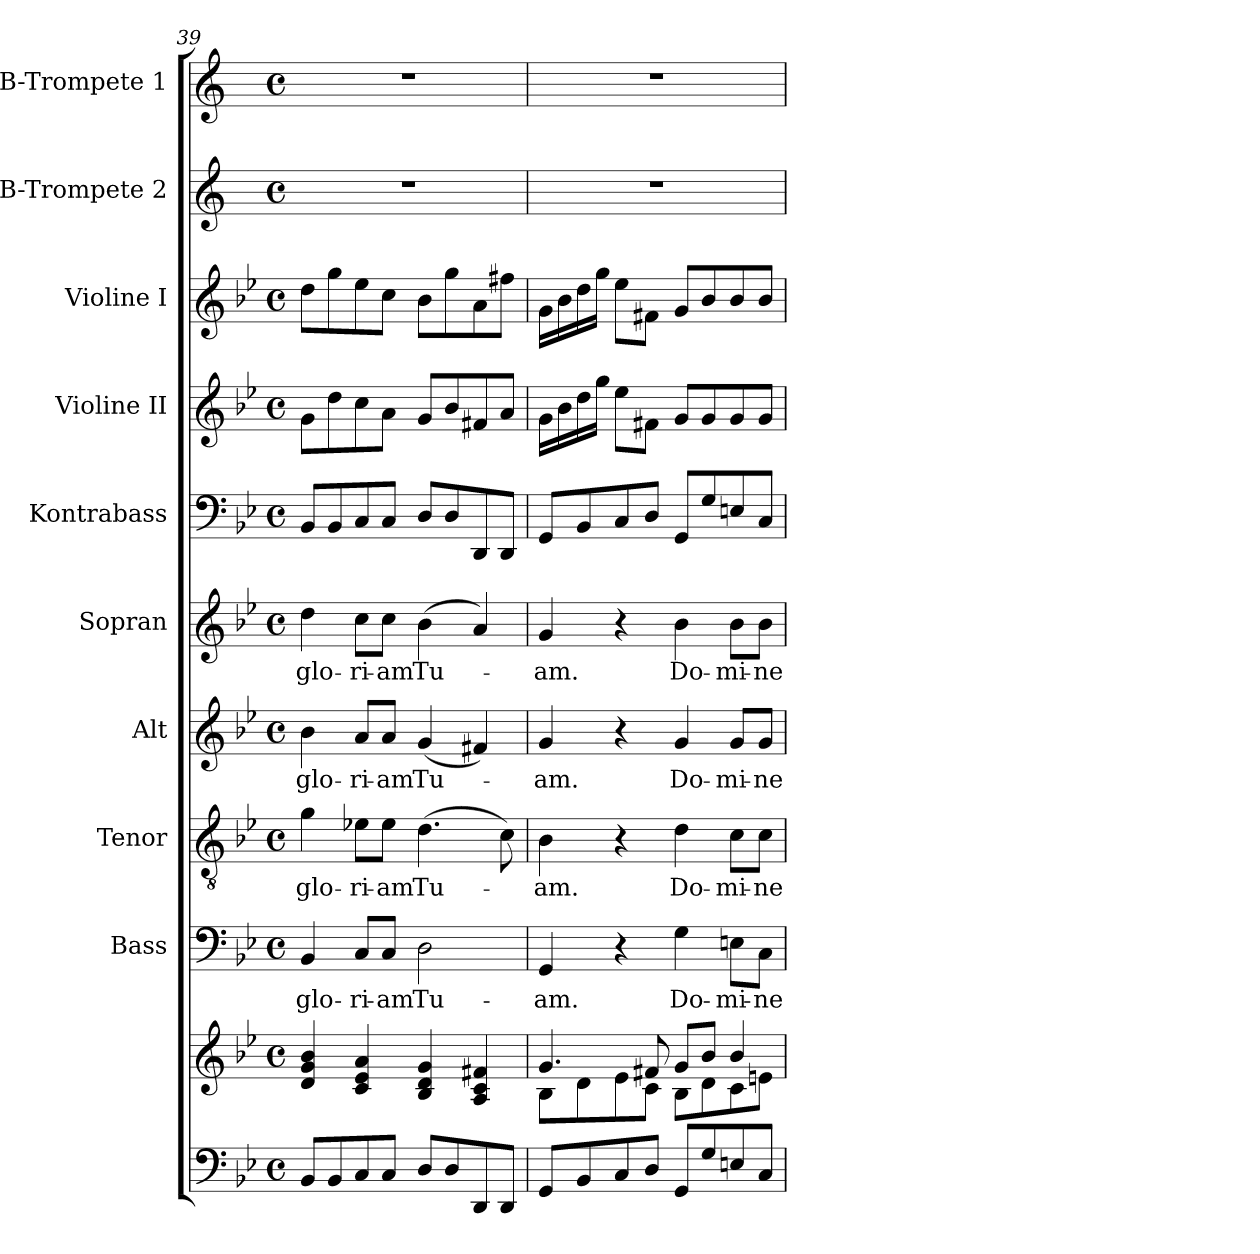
**kern	**kern	**kern	**text	**kern	**text	**kern	**text	**kern	**text	**kern	**kern	**kern	**kern	**kern
*part10	*part10	*part9	*part9	*part8	*part8	*part7	*part7	*part6	*part6	*part5	*part4	*part3	*part2	*part1
*staff11	*staff10	*staff9	*staff9	*staff8	*staff8	*staff7	*staff7	*staff6	*staff6	*staff5	*staff4	*staff3	*staff2	*staff1
*	*	*I"Bass	*	*I"Tenor	*	*I"Alt	*	*I"Sopran	*	*I"Kontrabass	*I"Violine II	*I"Violine I	*I"B-Trompete 2	*I"B-Trompete 1
*	*	*I'B.	*	*I'T.	*	*I'A.	*	*I'S.	*	*I'Kb.	*I'Vl. II	*I'Vl. I	*I'B Trp. 2	*I'B Trp. 1
!!LO:PB:g=z
*clefF4	*clefG2	*clefF4	*	*clefGv2	*	*clefG2	*	*clefG2	*	*clefF4	*clefG2	*clefG2	*clefG2	*clefG2
*	*	*	*	*	*	*	*	*	*	*ITrd7c12	*	*	*ITrd1c2	*ITrd1c2
*k[b-e-]	*k[b-e-]	*k[b-e-]	*	*k[b-e-]	*	*k[b-e-]	*	*k[b-e-]	*	*k[b-e-]	*k[b-e-]	*k[b-e-]	*k[b-e-]	*k[b-e-]
*B-:	*B-:	*B-:	*	*B-:	*	*B-:	*	*B-:	*	*B-:	*B-:	*B-:	*B-:	*B-:
*M4/4	*M4/4	*M4/4	*	*M4/4	*	*M4/4	*	*M4/4	*	*M4/4	*M4/4	*M4/4	*M4/4	*M4/4
*met(c)	*met(c)	*met(c)	*	*met(c)	*	*met(c)	*	*met(c)	*	*met(c)	*met(c)	*met(c)	*met(c)	*met(c)
=39	=39	=39	=39	=39	=39	=39	=39	=39	=39	=39	=39	=39	=39	=39
!	!	!	!LO:LY:b	!	!LO:LY:b	!	!LO:LY:b	!	!LO:LY:b	!	!	!	!	!
8BB-/L	4d/ 4g/ 4b-/	4BB-/	glo-	4g\	glo-	4b-\	glo-	4dd\	glo-	8BBB-/L	8g\L	8dd\L	1r	1r
8BB-/	.	.	.	.	.	.	.	.	.	8BBB-/	8dd\	8gg\	.	.
!	!	!	!LO:LY:b	!	!LO:LY:b	!	!LO:LY:b	!	!LO:LY:b	!	!	!	!	!
8C/	4c/ 4e-/ 4a/	8C/L	-ri-	8e-X\L	-ri-	8a/L	-ri-	8cc\L	-ri-	8CC/	8cc\	8ee-\	.	.
!	!	!	!LO:LY:b	!	!LO:LY:b	!	!LO:LY:b	!	!LO:LY:b	!	!	!	!	!
8C/J	.	8C/J	-am	8e-\J	-am	8a/J	-am	8cc\J	-am	8CC/J	8a\J	8cc\J	.	.
!	!	!	!LO:LY:b	!	!LO:LY:b	!	!LO:LY:b	!	!LO:LY:b	!	!	!	!	!
8D/L	4B-/ 4d/ 4g/	2D\	Tu-	(>4.d\	Tu-	(<4g/	Tu-	(>4b-\	Tu-	8DD/L	8g/L	8b-\L	.	.
8D/	.	.	.	.	.	.	.	.	.	8DD/	8b-/	8gg\	.	.
8DD/	4A/ 4c/ 4f#X/	.	.	.	.	4f#X/)	.	4a/)	.	8DDD/	8f#X/	8a\	.	.
8DD/J	.	.	.	8c\)	.	.	.	.	.	8DDD/J	8a/J	8ff#X\J	.	.
=40	=40	=40	=40	=40	=40	=40	=40	=40	=40	=40	=40	=40	=40	=40
*	*^	*	*	*	*	*	*	*	*	*	*	*	*	*
!	!	!	!	!LO:LY:b	!	!LO:LY:b	!	!LO:LY:b	!	!LO:LY:b	!	!	!	!	!
8GG/L	4.g/	8B-\L	4GG/	-am.	4B-\	-am.	4g/	-am.	4g/	-am.	8GGG/L	16g\LL	16g\LL	1r	1r
.	.	.	.	.	.	.	.	.	.	.	.	16b-\	16b-\	.	.
8BB-/	.	8d\	.	.	.	.	.	.	.	.	8BBB-/	16dd\	16dd\	.	.
.	.	.	.	.	.	.	.	.	.	.	.	16gg\JJ	16gg\JJ	.	.
8C/	.	8e-\	4r	.	4r	.	4r	.	4r	.	8CC/	8ee-\L	8ee-\L	.	.
8D/J	8f#X/	8c\J	.	.	.	.	.	.	.	.	8DD/J	8f#X\J	8f#X\J	.	.
!	!	!	!	!LO:LY:b	!	!LO:LY:b	!	!LO:LY:b	!	!LO:LY:b	!	!	!	!	!
8GG/L	8g/L	8B-\L	4G\	Do-	4d\	Do-	4g/	Do-	4b-\	Do-	8GGG/L	8g/L	8g/L	.	.
8G/	8b-/J	8d\	.	.	.	.	.	.	.	.	8GG/	8g/	8b-/	.	.
!	!	!	!	!LO:LY:b	!	!LO:LY:b	!	!LO:LY:b	!	!LO:LY:b	!	!	!	!	!
8En/	4b-/	8c\	8En\L	-mi-	8c\L	-mi-	8g/L	-mi-	8b-\L	-mi-	8EEn/	8g/	8b-/	.	.
!	!	!	!	!LO:LY:b	!	!LO:LY:b	!	!LO:LY:b	!	!LO:LY:b	!	!	!	!	!
8C/J	.	8en\J	8C\J	-ne	8c\J	-ne	8g/J	-ne	8b-\J	-ne	8CC/J	8g/J	8b-/J	.	.
*	*v	*v	*	*	*	*	*	*	*	*	*	*	*	*	*
=	=	=	=	=	=	=	=	=	=	=	=	=	=	=
*-	*-	*-	*-	*-	*-	*-	*-	*-	*-	*-	*-	*-	*-	*-
